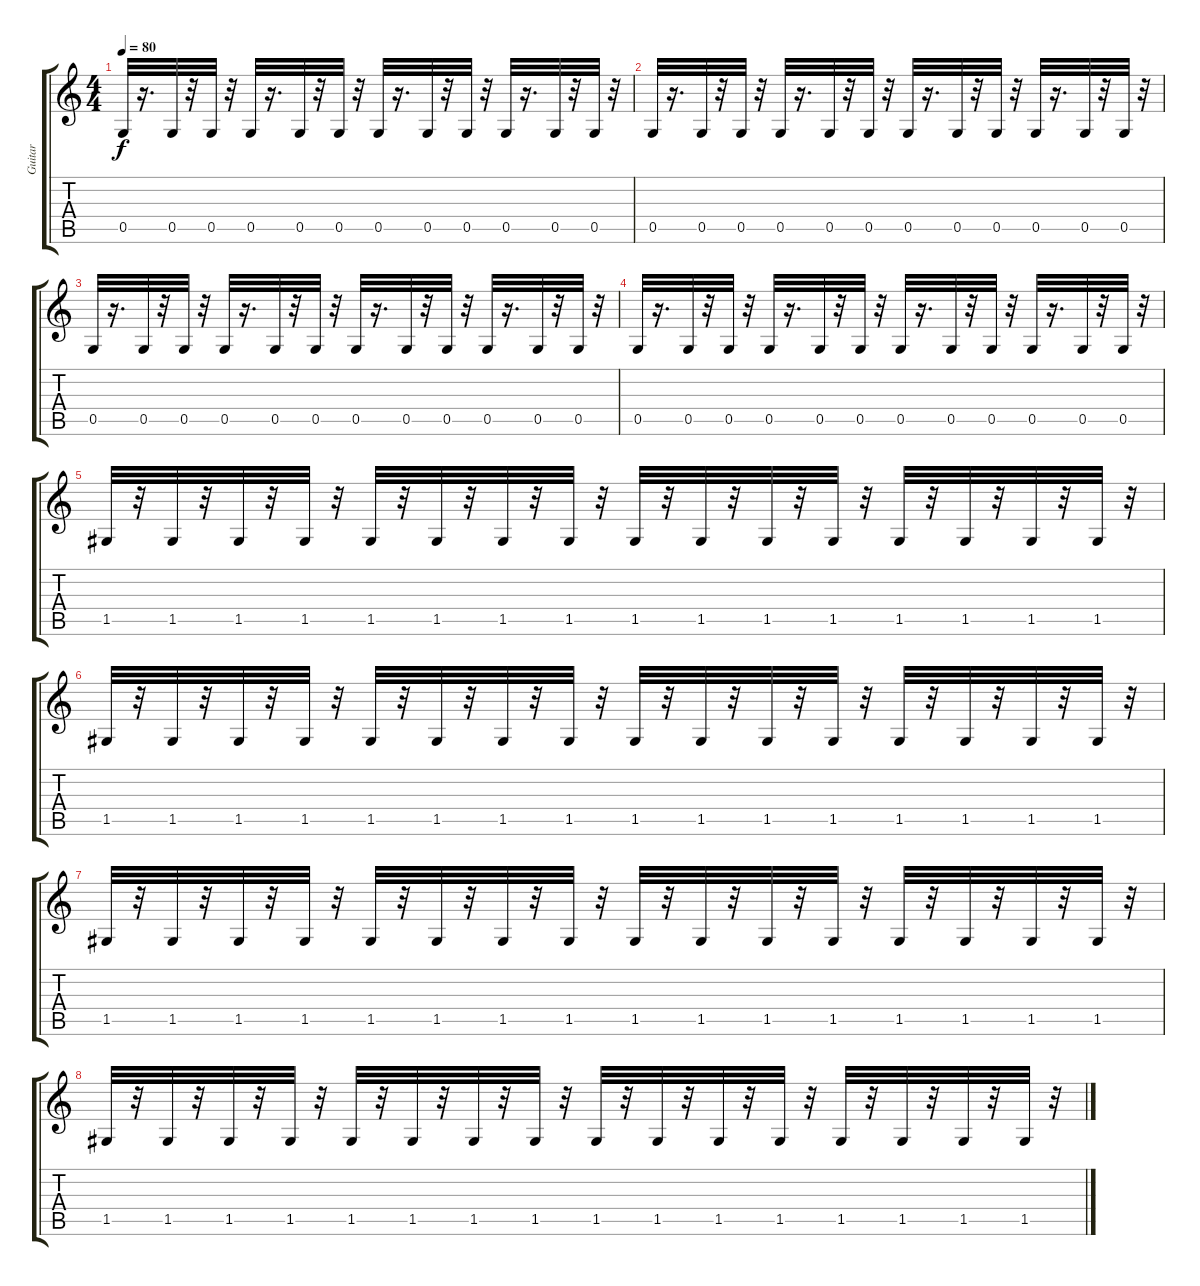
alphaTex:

\track ("Guitar" "Guitar") {instrument distortionguitar}
\staff {score tabs}
\tuning (D4 A3 F3 C3 G2 D2) {hide}
\ts (4 4)
\tempo 80
\clef g2
\ks c
0.5.32{dy f} r.16{d} 0.5.32 r.32 0.5.32 r.32 0.5.32 r.16{d} 0.5.32 r.32 0.5.32 r.32 0.5.32 r.16{d} 0.5.32 r.32 0.5.32 r.32 0.5.32 r.16{d} 0.5.32 r.32 0.5.32 r.32 |
0.5.32 r.16{d} 0.5.32 r.32 0.5.32 r.32 0.5.32 r.16{d} 0.5.32 r.32 0.5.32 r.32 0.5.32 r.16{d} 0.5.32 r.32 0.5.32 r.32 0.5.32 r.16{d} 0.5.32 r.32 0.5.32 r.32 |
0.5.32 r.16{d} 0.5.32 r.32 0.5.32 r.32 0.5.32 r.16{d} 0.5.32 r.32 0.5.32 r.32 0.5.32 r.16{d} 0.5.32 r.32 0.5.32 r.32 0.5.32 r.16{d} 0.5.32 r.32 0.5.32 r.32 |
0.5.32 r.16{d} 0.5.32 r.32 0.5.32 r.32 0.5.32 r.16{d} 0.5.32 r.32 0.5.32 r.32 0.5.32 r.16{d} 0.5.32 r.32 0.5.32 r.32 0.5.32 r.16{d} 0.5.32 r.32 0.5.32 r.32 |
1.5.32 r.32 1.5.32 r.32 1.5.32 r.32 1.5.32 r.32 1.5.32 r.32 1.5.32 r.32 1.5.32 r.32 1.5.32 r.32 1.5.32 r.32 1.5.32 r.32 1.5.32 r.32 1.5.32 r.32 1.5.32 r.32 1.5.32 r.32 1.5.32 r.32 1.5.32 r.32 |
1.5.32 r.32 1.5.32 r.32 1.5.32 r.32 1.5.32 r.32 1.5.32 r.32 1.5.32 r.32 1.5.32 r.32 1.5.32 r.32 1.5.32 r.32 1.5.32 r.32 1.5.32 r.32 1.5.32 r.32 1.5.32 r.32 1.5.32 r.32 1.5.32 r.32 1.5.32 r.32 |
1.5.32 r.32 1.5.32 r.32 1.5.32 r.32 1.5.32 r.32 1.5.32 r.32 1.5.32 r.32 1.5.32 r.32 1.5.32 r.32 1.5.32 r.32 1.5.32 r.32 1.5.32 r.32 1.5.32 r.32 1.5.32 r.32 1.5.32 r.32 1.5.32 r.32 1.5.32 r.32 |
1.5.32 r.32 1.5.32 r.32 1.5.32 r.32 1.5.32 r.32 1.5.32 r.32 1.5.32 r.32 1.5.32 r.32 1.5.32 r.32 1.5.32 r.32 1.5.32 r.32 1.5.32 r.32 1.5.32 r.32 1.5.32 r.32 1.5.32 r.32 1.5.32 r.32 1.5.32 r.32
